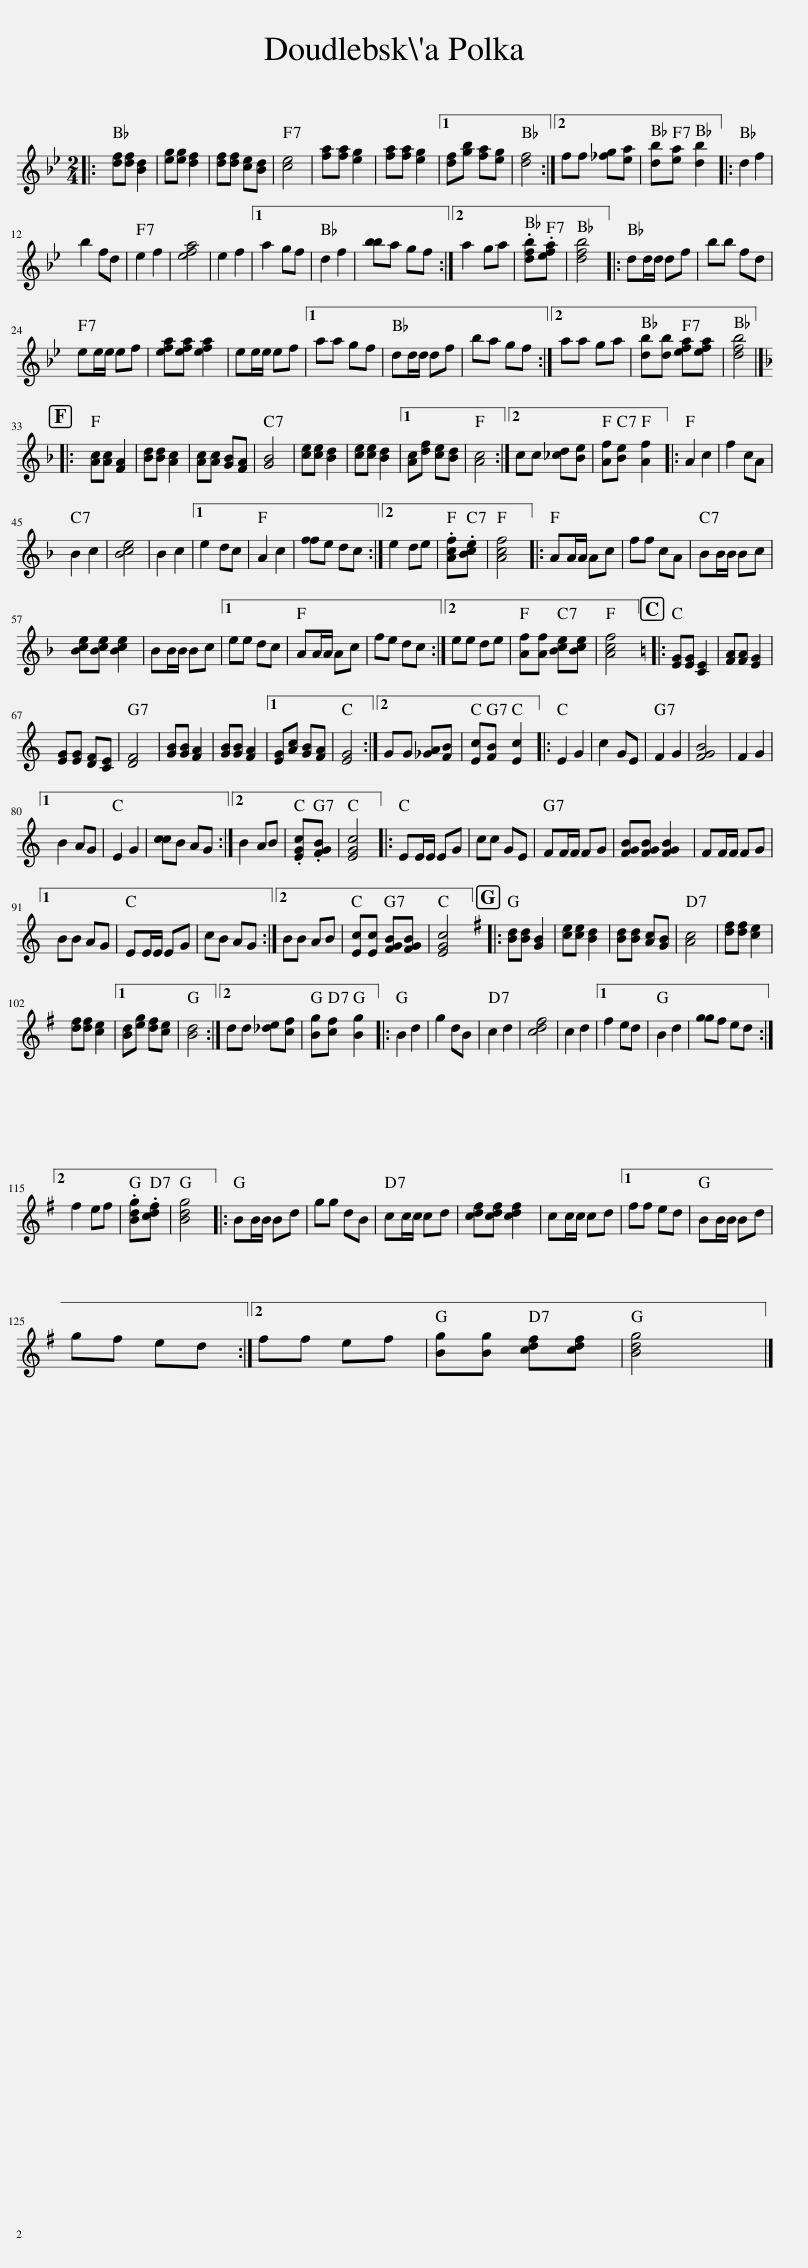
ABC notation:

X:1
L:1/8
M:2/4
I:linebreak $
K:Bb
V:1 treble
V:1
|: [df][df] [Bd]2 | [eg][eg] [df]2 | [df][df] [ce][Bd] | [ce]4 | [fa][fa] [eg]2 | %5
 [fa][fa] [eg]2 |1 [df][gb] [fa][eg] | [df]4 :|2 ff [_fg][ea] | [db][ea] [db]2 |: %10
 d2 f2 |$ b2 fd | e2 f2 | [efa]4 | e2 f2 |1 %15
 a2 gf | d2 f2 | [bb]a gf :|2 a2 ga | .[dfb].[efa] | %20
 [dfb]4 |: dd/d/ df | bb fd |$ ee/e/ ef | [efa][efa] [efa]2 | %25
 ee/e/ ef |1 aa gf | dd/d/ df | ba gf :|2 aa ga | %30
 [db][db] [efa][efa] | [dfb]4 |]:$[K:F] [Ac][Ac] [FA]2 | [Bd][Bd] [Ac]2 | [Ac][Ac] [GB][FA] | %35
 [GB]4 | [ce][ce] [Bd]2 | [ce][ce] [Bd]2 |1 [Ac][df] [ce][Bd] | [Ac]4 :|2 %40
 cc [_cd][Be] | [Af][Be] [Af]2 |: A2 c2 | f2 cA |$ B2 c2 | %45
 [Bce]4 | B2 c2 |1 e2 dc | A2 c2 | [ff]e dc :|2 %50
 e2 de | .[Acf].[Bce] | [Acf]4 |: AA/A/ Ac | ff cA | %55
 BB/B/ Bc |$ [Bce][Bce] [Bce]2 | BB/B/ Bc |1 ee dc | AA/A/ Ac | %60
 fe dc :|2 ee de | [Af][Af] [Bce][Bce] | [Acf]4 |:[K:C] [EG][EG] [CE]2 | %65
 [FA][FA] [EG]2 |$ [EG][EG] [DF][CE] | [DF]4 | [GB][GB] [FA]2 | [GB][GB] [FA]2 |1 %70
 [EG][Ac] [GB][FA] | [EG]4 :|2 GG [_GA][FB] | [Ec][FB] [Ec]2 |: E2 G2 | %75
 c2 GE | F2 G2 | [FGB]4 | F2 G2 |1$ B2 AG | %80
 E2 G2 | [cc]B AG :|2 B2 AB | .[EGc].[FGB] | [EGc]4 |: %85
 EE/E/ EG | cc GE | FF/F/ FG | [FGB][FGB] [FGB]2 | FF/F/ FG |1$ %90
 BB AG | EE/E/ EG | cB AG :|2 BB AB | [Ec][Ec] [FGB][FGB] | %95
 [EGc]4 |:[K:G] [Bd][Bd] [GB]2 | [ce][ce] [Bd]2 | [Bd][Bd] [Ac][GB] | [Ac]4 | %100
 [df][df] [ce]2 |$ [df][df] [ce]2 |1 [Bd][eg] [df][ce] | [Bd]4 :|2 dd [_de][cf] | %105
 [Bg][cf] [Bg]2 |: B2 d2 | g2 dB | c2 d2 | [cdf]4 | %110
 c2 d2 |1 f2 ed | B2 d2 | [gg]f ed :|2$ f2 ef | %115
 .[Bdg].[cdf] | [Bdg]4 |: BB/B/ Bd | gg dB | cc/c/ cd | %120
 [cdf][cdf] [cdf]2 | cc/c/ cd |1 ff ed | BB/B/ Bd |$ gf ed :|2 %125
 ff ef | [Bg][Bg] [cdf][cdf] | [Bdg]4 |] %128
